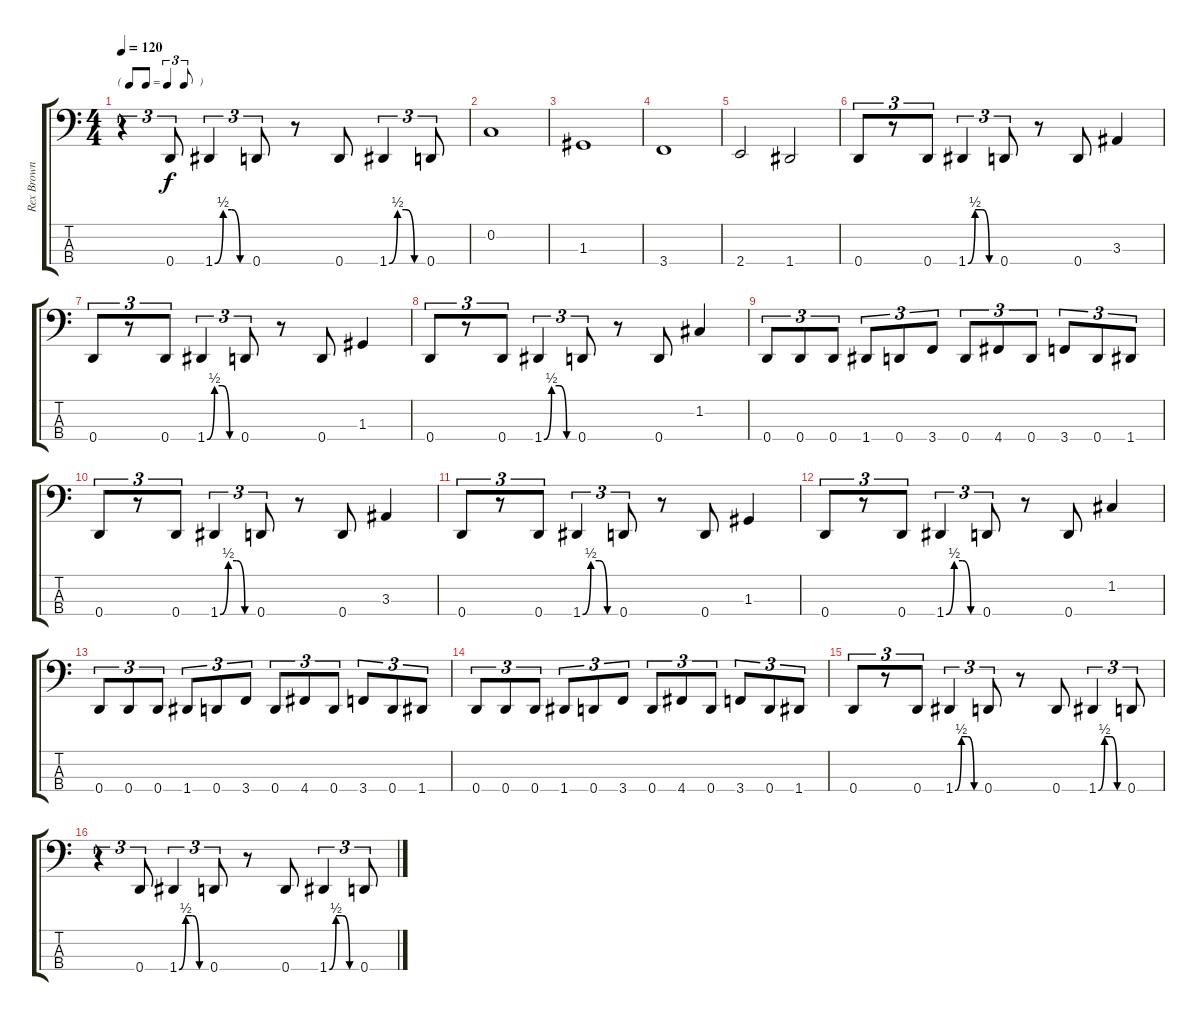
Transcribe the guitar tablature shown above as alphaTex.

\track ("Rex Brown" "Rex Brown") {instrument electricbasspick}
\staff {score tabs}
\tuning (F2 C2 G1 D1) {hide}
\ts (4 4)
\tf triplet8th
\tempo 120
\clef f4
\ks c
r.4{tu (3 2) dy f} 0.4.8{tu (3 2)} 1.4{be (custom 0 0 15 2 30 2 45 0 60 0)}.4{tu (3 2)} 0.4.8{tu (3 2)} r.8 0.4.8 1.4{be (custom 0 0 15 2 30 2 45 0 60 0)}.4{tu (3 2)} 0.4.8{tu (3 2)} |
0.2.1 |
1.3.1 |
3.4.1 |
2.4.2 1.4.2 |
0.4.8{tu (3 2)} r.8{tu (3 2)} 0.4.8{tu (3 2)} 1.4{be (custom 0 0 15 2 30 2 45 0 60 0)}.4{tu (3 2)} 0.4.8{tu (3 2)} r.8 0.4.8 3.3.4 |
0.4.8{tu (3 2)} r.8{tu (3 2)} 0.4.8{tu (3 2)} 1.4{be (custom 0 0 15 2 30 2 45 0 60 0)}.4{tu (3 2)} 0.4.8{tu (3 2)} r.8 0.4.8 1.3.4 |
0.4.8{tu (3 2)} r.8{tu (3 2)} 0.4.8{tu (3 2)} 1.4{be (custom 0 0 15 2 30 2 45 0 60 0)}.4{tu (3 2)} 0.4.8{tu (3 2)} r.8 0.4.8 1.2.4 |
0.4.8{tu (3 2)} 0.4.8{tu (3 2)} 0.4.8{tu (3 2)} 1.4.8{tu (3 2)} 0.4.8{tu (3 2)} 3.4.8{tu (3 2)} 0.4.8{tu (3 2)} 4.4.8{tu (3 2)} 0.4.8{tu (3 2)} 3.4.8{tu (3 2)} 0.4.8{tu (3 2)} 1.4.8{tu (3 2)} |
0.4.8{tu (3 2)} r.8{tu (3 2)} 0.4.8{tu (3 2)} 1.4{be (custom 0 0 15 2 30 2 45 0 60 0)}.4{tu (3 2)} 0.4.8{tu (3 2)} r.8 0.4.8 3.3.4 |
0.4.8{tu (3 2)} r.8{tu (3 2)} 0.4.8{tu (3 2)} 1.4{be (custom 0 0 15 2 30 2 45 0 60 0)}.4{tu (3 2)} 0.4.8{tu (3 2)} r.8 0.4.8 1.3.4 |
0.4.8{tu (3 2)} r.8{tu (3 2)} 0.4.8{tu (3 2)} 1.4{be (custom 0 0 15 2 30 2 45 0 60 0)}.4{tu (3 2)} 0.4.8{tu (3 2)} r.8 0.4.8 1.2.4 |
0.4.8{tu (3 2)} 0.4.8{tu (3 2)} 0.4.8{tu (3 2)} 1.4.8{tu (3 2)} 0.4.8{tu (3 2)} 3.4.8{tu (3 2)} 0.4.8{tu (3 2)} 4.4.8{tu (3 2)} 0.4.8{tu (3 2)} 3.4.8{tu (3 2)} 0.4.8{tu (3 2)} 1.4.8{tu (3 2)} |
0.4.8{tu (3 2)} 0.4.8{tu (3 2)} 0.4.8{tu (3 2)} 1.4.8{tu (3 2)} 0.4.8{tu (3 2)} 3.4.8{tu (3 2)} 0.4.8{tu (3 2)} 4.4.8{tu (3 2)} 0.4.8{tu (3 2)} 3.4.8{tu (3 2)} 0.4.8{tu (3 2)} 1.4.8{tu (3 2)} |
0.4.8{tu (3 2)} r.8{tu (3 2)} 0.4.8{tu (3 2)} 1.4{be (custom 0 0 15 2 30 2 45 0 60 0)}.4{tu (3 2)} 0.4.8{tu (3 2)} r.8 0.4.8 1.4{be (custom 0 0 15 2 30 2 45 0 60 0)}.4{tu (3 2)} 0.4.8{tu (3 2)} |
r.4{tu (3 2)} 0.4.8{tu (3 2)} 1.4{be (custom 0 0 15 2 30 2 45 0 60 0)}.4{tu (3 2)} 0.4.8{tu (3 2)} r.8 0.4.8 1.4{be (custom 0 0 15 2 30 2 45 0 60 0)}.4{tu (3 2)} 0.4.8{tu (3 2)}
